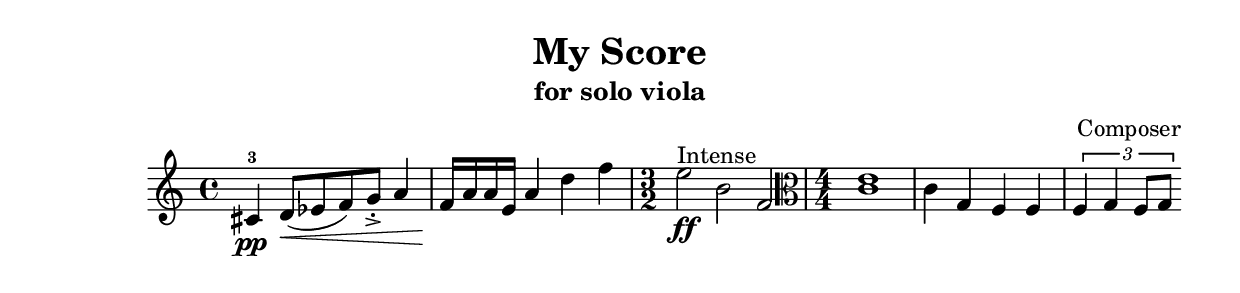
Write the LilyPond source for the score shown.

\version "2.18.2"

% This is my first score

\header {
  title = "My Score"
  composer = "Composer"
  subtitle = "for solo viola"
}

\language "english"

ives = { c4 g f f }
\relative c'
{
  cs4\pp-3 d8\<([ ef f) g->-.] a4 | %m1
  f16\! a a e a4 d f | %m2
  \time 3/2
  e2\ff^"Intense" b f
  \clef alto
  \numericTimeSignature \time 4/4
 < c e>1
 \ives | %m5
 \tuplet 3/2 {f4 g f8 g }
}
  